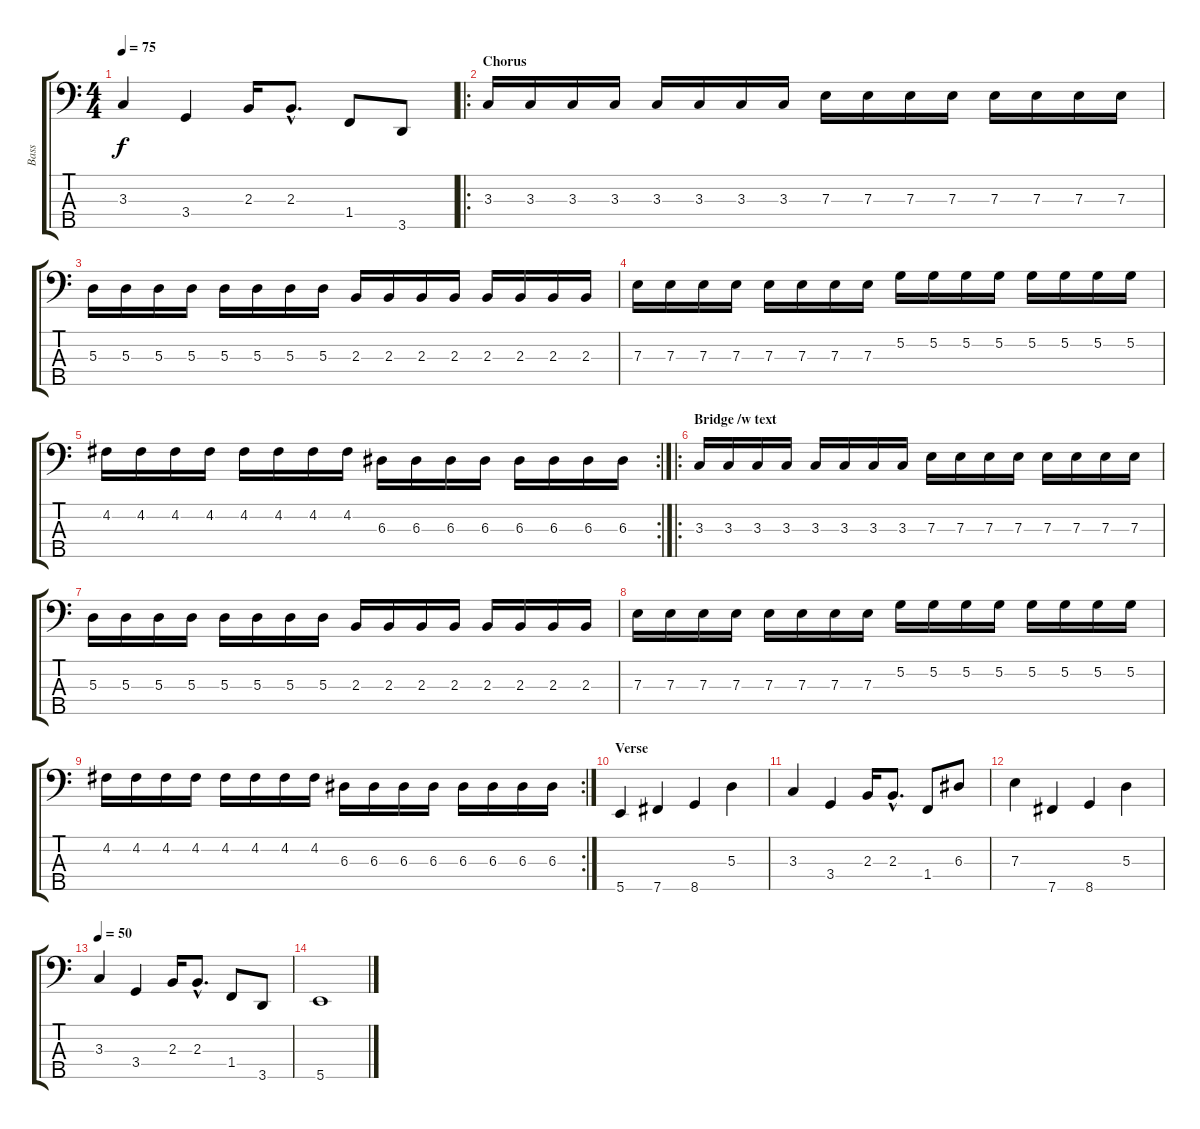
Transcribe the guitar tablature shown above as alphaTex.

\track ("Bass" "Bass") {instrument electricbassfinger}
\staff {score tabs}
\tuning (G2 D2 A1 E1 B0) {hide}
\ts (4 4)
\tempo 75
\clef f4
\ks c
3.3.4{dy f} 3.4.4 2.3.16 2.3{hac}.8{d} 1.4.8 3.5.8 |
\ro
\section ("" "Chorus")
3.3.16 3.3.16 3.3.16 3.3.16 3.3.16 3.3.16 3.3.16 3.3.16 7.3.16 7.3.16 7.3.16 7.3.16 7.3.16 7.3.16 7.3.16 7.3.16 |
5.3.16 5.3.16 5.3.16 5.3.16 5.3.16 5.3.16 5.3.16 5.3.16 2.3.16 2.3.16 2.3.16 2.3.16 2.3.16 2.3.16 2.3.16 2.3.16 |
7.3.16 7.3.16 7.3.16 7.3.16 7.3.16 7.3.16 7.3.16 7.3.16 5.2.16 5.2.16 5.2.16 5.2.16 5.2.16 5.2.16 5.2.16 5.2.16 |
\rc 2
4.2.16 4.2.16 4.2.16 4.2.16 4.2.16 4.2.16 4.2.16 4.2.16 6.3.16 6.3.16 6.3.16 6.3.16 6.3.16 6.3.16 6.3.16 6.3.16 |
\ro
\section ("" "Bridge /w text")
3.3.16 3.3.16 3.3.16 3.3.16 3.3.16 3.3.16 3.3.16 3.3.16 7.3.16 7.3.16 7.3.16 7.3.16 7.3.16 7.3.16 7.3.16 7.3.16 |
5.3.16 5.3.16 5.3.16 5.3.16 5.3.16 5.3.16 5.3.16 5.3.16 2.3.16 2.3.16 2.3.16 2.3.16 2.3.16 2.3.16 2.3.16 2.3.16 |
7.3.16 7.3.16 7.3.16 7.3.16 7.3.16 7.3.16 7.3.16 7.3.16 5.2.16 5.2.16 5.2.16 5.2.16 5.2.16 5.2.16 5.2.16 5.2.16 |
\rc 2
4.2.16 4.2.16 4.2.16 4.2.16 4.2.16 4.2.16 4.2.16 4.2.16 6.3.16 6.3.16 6.3.16 6.3.16 6.3.16 6.3.16 6.3.16 6.3.16 |
\section ("" "Verse")
5.5.4 7.5.4 8.5.4 5.3.4 |
3.3.4 3.4.4 2.3.16 2.3{hac}.8{d} 1.4.8 6.3.8 |
7.3.4 7.5.4 8.5.4 5.3.4 |
\tempo 50
3.3.4 3.4.4 2.3.16 2.3{hac}.8{d} 1.4.8 3.5.8 |
5.5.1
